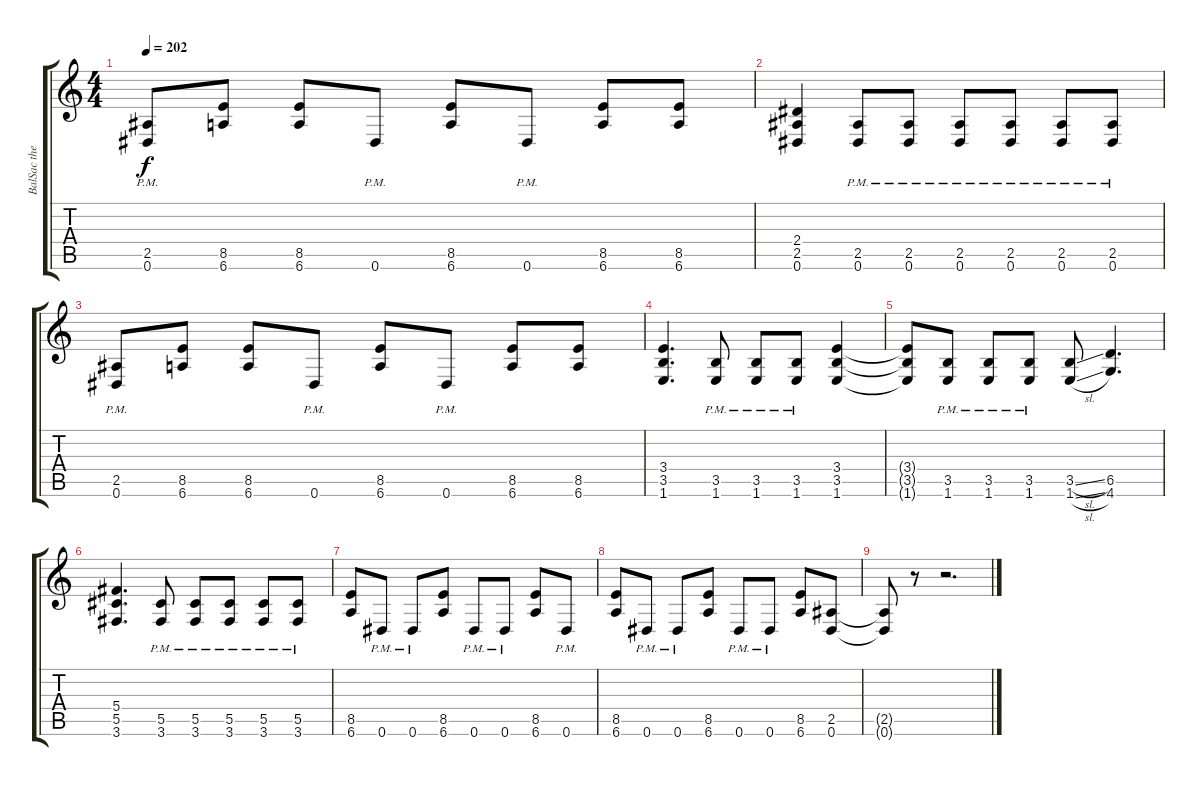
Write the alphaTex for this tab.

\track ("BalSac the Jaws of Death" "BalSac the") {instrument distortionguitar}
\staff {score tabs}
\tuning (Eb4 Bb3 Gb3 Db3 Ab2 Eb2) {hide}
\ts (4 4)
\tempo 202
\clef g2
\ks c
(2.5{pm} 0.6{pm}).8{dy f} (8.5 6.6).8 (8.5 6.6).8 0.6{pm}.8 (8.5 6.6).8 0.6{pm}.8 (8.5 6.6).8 (8.5 6.6).8 |
(2.4 2.5 0.6).4 (2.5{pm} 0.6{pm}).8 (2.5{pm} 0.6{pm}).8 (2.5{pm} 0.6{pm}).8 (2.5{pm} 0.6{pm}).8 (2.5{pm} 0.6{pm}).8 (2.5{pm} 0.6{pm}).8 |
(2.5{pm} 0.6{pm}).8 (8.5 6.6).8 (8.5 6.6).8 0.6{pm}.8 (8.5 6.6).8 0.6{pm}.8 (8.5 6.6).8 (8.5 6.6).8 |
(3.4 3.5 1.6).4{d} (3.5{pm} 1.6{pm}).8 (3.5{pm} 1.6{pm}).8 (3.5{pm} 1.6{pm}).8 (3.4 3.5 1.6).4 |
(3.4{t} 3.5{t} 1.6{t}).8 (3.5{pm} 1.6{pm}).8 (3.5{pm} 1.6{pm}).8 (3.5{pm} 1.6{pm}).8 (3.5{sl} 1.6{sl}).8 (6.5 4.6).4{d} |
(5.4 5.5 3.6).4{d} (5.5{pm} 3.6{pm}).8 (5.5{pm} 3.6{pm}).8 (5.5{pm} 3.6{pm}).8 (5.5{pm} 3.6{pm}).8 (5.5{pm} 3.6{pm}).8 |
(8.5 6.6).8 0.6{pm}.8 0.6{pm}.8 (8.5 6.6).8 0.6{pm}.8 0.6{pm}.8 (8.5 6.6).8 0.6{pm}.8 |
(8.5 6.6).8 0.6{pm}.8 0.6{pm}.8 (8.5 6.6).8 0.6{pm}.8 0.6{pm}.8 (8.5 6.6).8 (2.5 0.6).8 |
(2.5{t} 0.6{t}).8 r.8 r.2{d}
